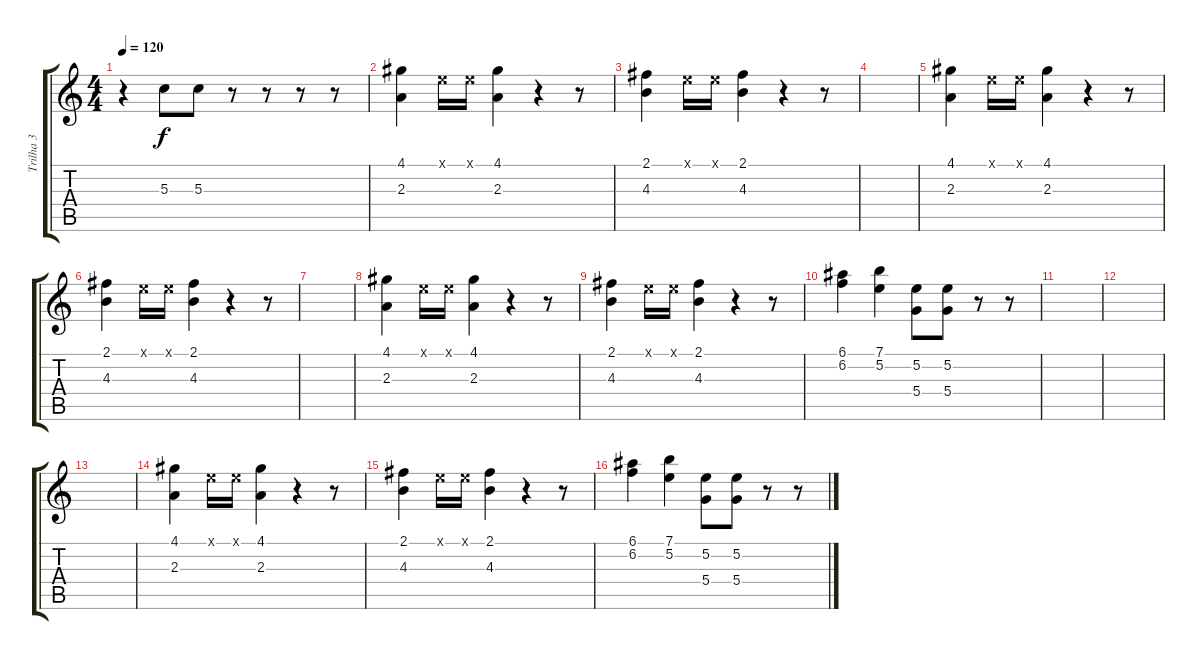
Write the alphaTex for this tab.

\track ("Trilha 3" "Trilha 3") {instrument acousticbass}
\staff {score tabs}
\tuning (E4 B3 G3 D3 A2 E2) {hide}
\ts (4 4)
\tempo 120
\clef g2
\ks c
r.4{dy f} 5.3.8 5.3.8 r.8 r.8 r.8 r.8 |
(4.1 2.3).4 0.1{x}.16 0.1{x}.16 (4.1 2.3).4 r.4 r.8 |
(2.1 4.3).4 0.1{x}.16 0.1{x}.16 (2.1 4.3).4 r.4 r.8 |
|
(4.1 2.3).4 0.1{x}.16 0.1{x}.16 (4.1 2.3).4 r.4 r.8 |
(2.1 4.3).4 0.1{x}.16 0.1{x}.16 (2.1 4.3).4 r.4 r.8 |
|
(4.1 2.3).4 0.1{x}.16 0.1{x}.16 (4.1 2.3).4 r.4 r.8 |
(2.1 4.3).4 0.1{x}.16 0.1{x}.16 (2.1 4.3).4 r.4 r.8 |
(6.1 6.2).4 (7.1 5.2).4 (5.2 5.4).8 (5.2 5.4).8 r.8 r.8 |
|
|
|
(4.1 2.3).4 0.1{x}.16 0.1{x}.16 (4.1 2.3).4 r.4 r.8 |
(2.1 4.3).4 0.1{x}.16 0.1{x}.16 (2.1 4.3).4 r.4 r.8 |
(6.1 6.2).4 (7.1 5.2).4 (5.2 5.4).8 (5.2 5.4).8 r.8 r.8
